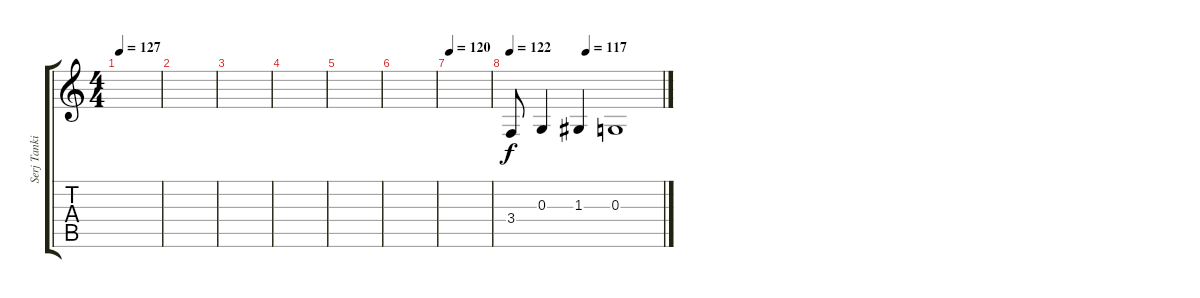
\track ("Serj Tankian" "Serj Tanki") {instrument violin}
\staff {score tabs}
\tuning (E4 B3 G3 D3 A2 E2) {hide}
\ts (4 4)
\tempo 127
\clef g2
\ks c
|
|
|
|
|
|
\tempo 120
|
\tempo 122
\tempo (117 0.5)
3.4.8 0.3.4 1.3.4 0.3.1
